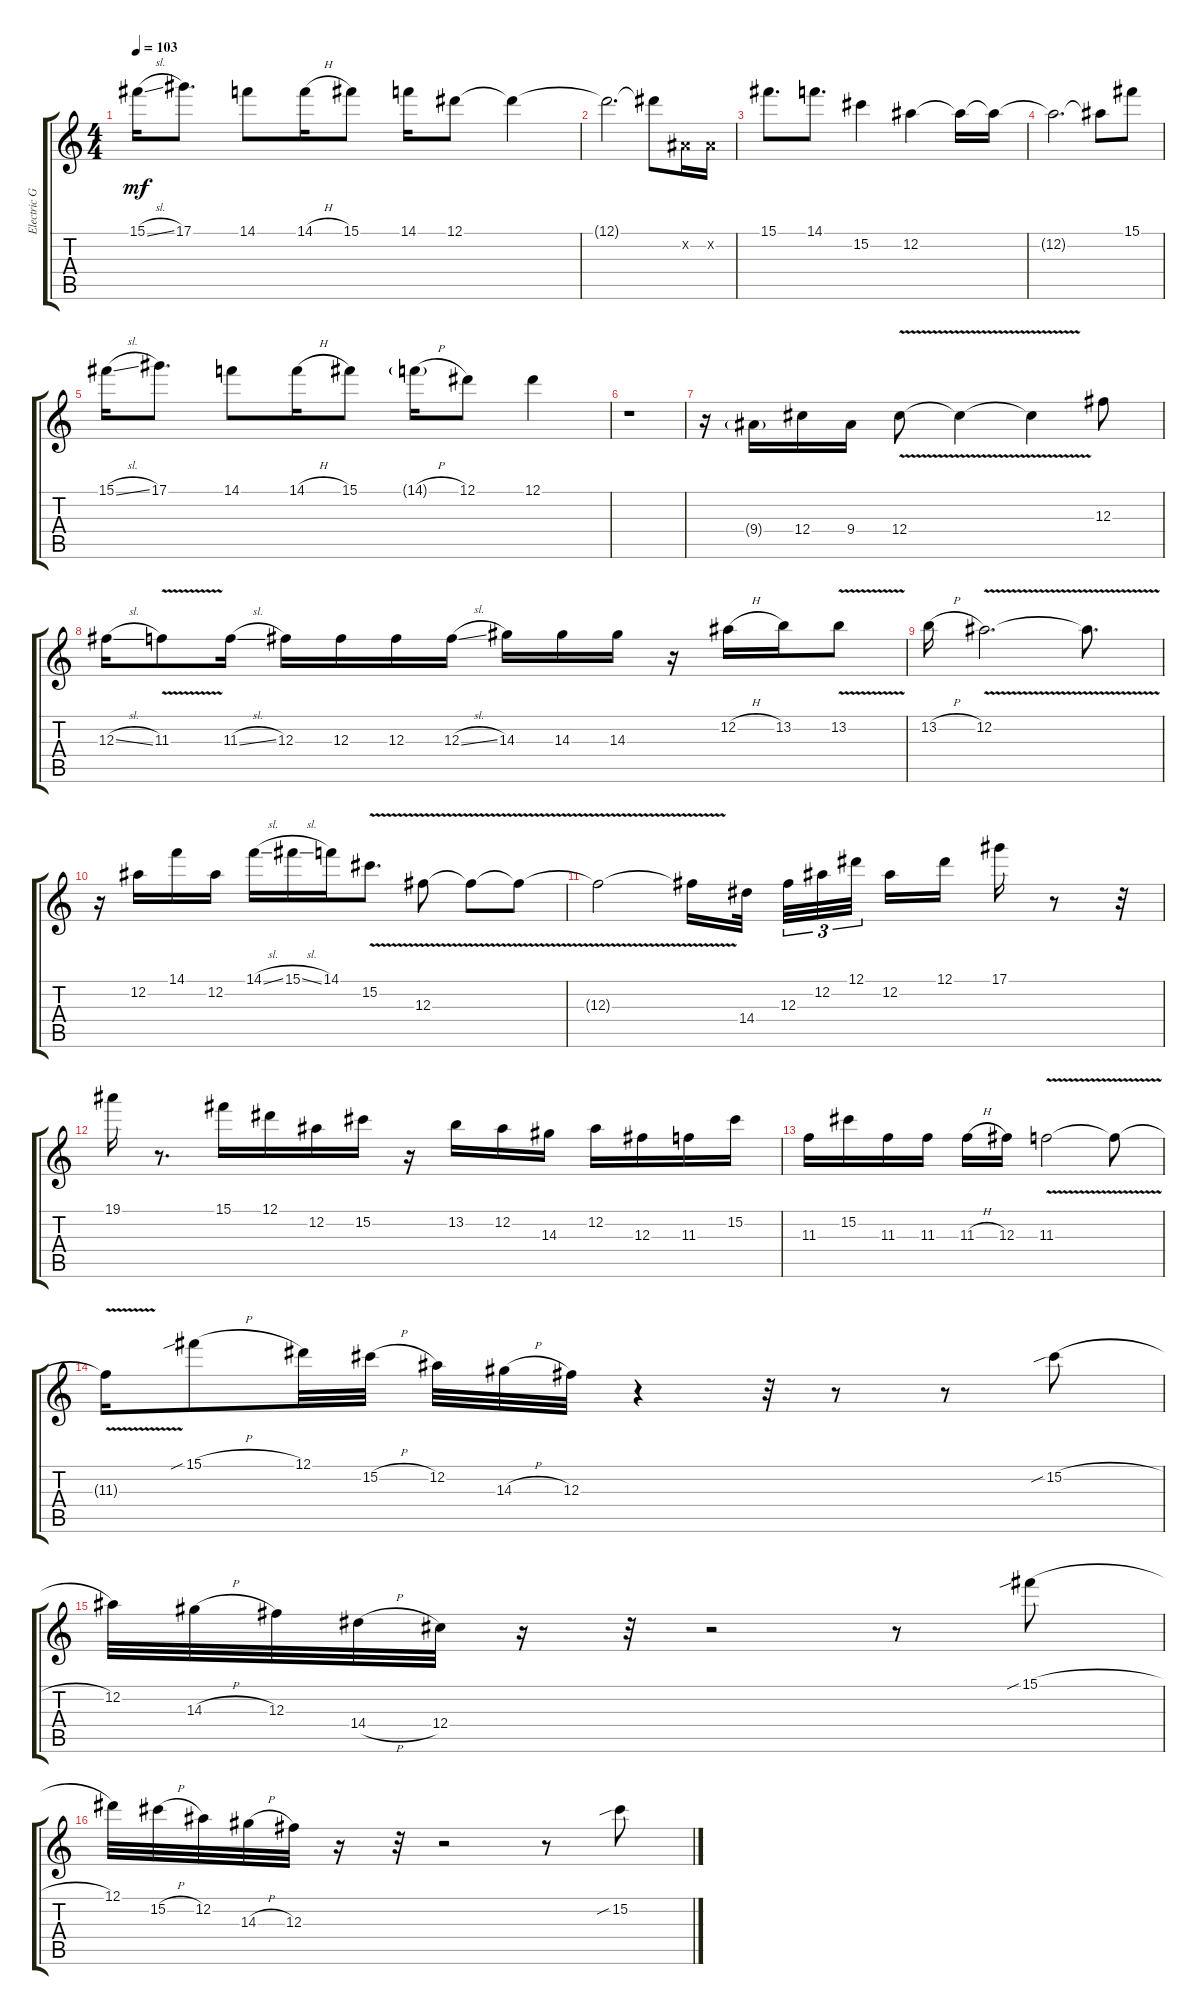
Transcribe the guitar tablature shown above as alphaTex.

\track ("Electric Guitar" "Electric G") {instrument electricguitarclean}
\staff {score tabs}
\tuning (Eb4 Bb3 Gb3 Db3 Ab2 Eb2) {hide}
\ts (4 4)
\tempo 103
\clef g2
\ks c
15.1{sl}.16{dy mf} 17.1.8{d} 14.1.8 14.1{h}.16 15.1.8 14.1.16 12.1.8 12.1{t}.4 |
12.1{t}.2{d} 12.1{t}.8 0.2{x}.16 0.2{x}.16 |
15.1.8{d} 14.1.8{d} 15.2.4 12.2.4 12.2{t}.16 12.2{t}.16 |
12.2{t}.2{d} 12.2{t}.8 15.1.8 |
15.1{sl}.16 17.1.8{d} 14.1.8 14.1{h}.16 15.1.8 14.1{h g}.16 12.1.8 12.1.4 |
r.1 |
r.16 9.4{g}.16 12.4.16 9.4.16 12.4{v}.8 12.4{v t}.4 12.4{v t}.4 12.3.8 |
12.3{sl}.16 11.3{v}.8 11.3{sl}.16 12.3.16 12.3.16 12.3.16 12.3{sl}.16 14.3.16 14.3.16 14.3.16 r.16 12.2{h}.16 13.2.16 13.2{v}.8 |
13.2{h}.16 12.2{v}.2{d} 12.2{v t}.8{d} |
r.16 12.2.16 14.1.16 12.2.16 14.1{sl}.16 15.1{sl}.16 14.1.16 15.2{v}.8{d} 12.3{v}.8 12.3{v t}.8 12.3{v t}.8 |
12.3{v t}.2 12.3{v t}.16 14.4.32 12.3.32{tu (3 2)} 12.2.32{tu (3 2)} 12.1.32{tu (3 2)} 12.2.16 12.1.16 17.1.16 r.8 r.32 |
19.1.16 r.8{d} 15.1.16 12.1.16 12.2.16 15.2.16 r.16 13.2.16 12.2.16 14.3.16 12.2.16 12.3.16 11.3.16 15.2.16 |
11.3.16 15.2.16 11.3.16 11.3.16 11.3{h}.16 12.3.16 11.3{v}.2 11.3{v t}.8 |
11.3{v t}.16 15.1{sib h}.8 12.1.32 15.2{h}.32 12.2.32 14.3{h}.32 12.3.32 r.4 r.32 r.8 r.8 15.2{sib h}.8 |
12.2.32 14.3{h}.32 12.3.32 14.4{h}.32 12.4.32 r.16 r.32 r.2 r.8 15.1{sib h}.8 |
12.1.32 15.2{h}.32 12.2.32 14.3{h}.32 12.3.32 r.16 r.32 r.2 r.8 15.2{sib h}.8
